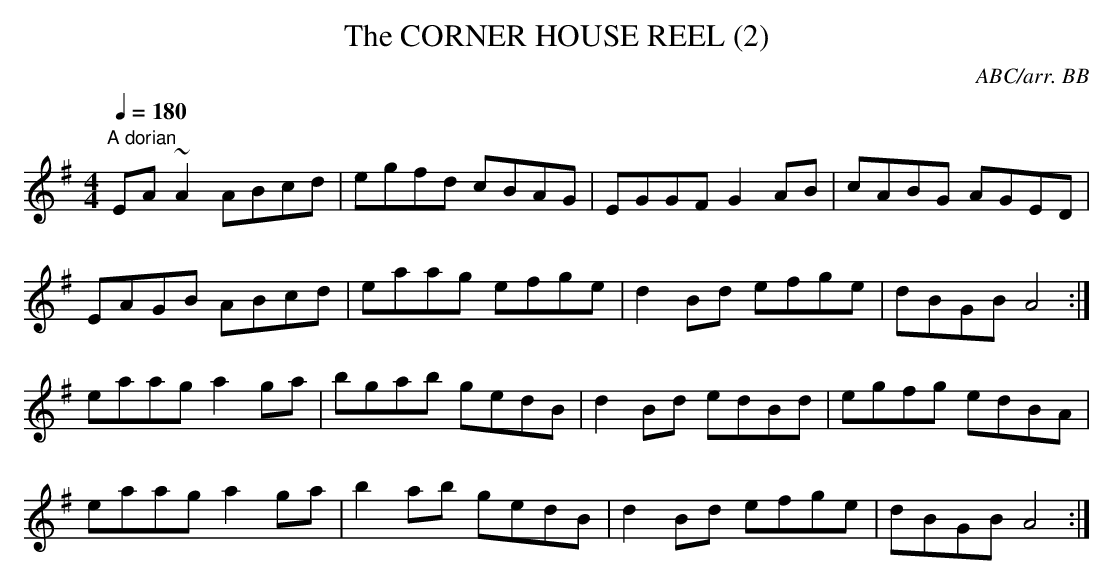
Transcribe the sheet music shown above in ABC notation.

X:1
T:CORNER HOUSE REEL (2), The
C:ABC/arr. BB
Q:1/4=180
M:4/4
L:1/8
K:G
"A dorian"
EA ~A2 ABcd|egfd cBAG|EGGF G2 AB|cABG AGED|
EAGB ABcd|eaag efge|d2Bd efge|dBGB A4 :|
eaag a2 ga|bgab gedB|d2Bd edBd|egfg edBA|
eaag a2ga|b2ab gedB|d2Bd efge|dBGB A4 :|
